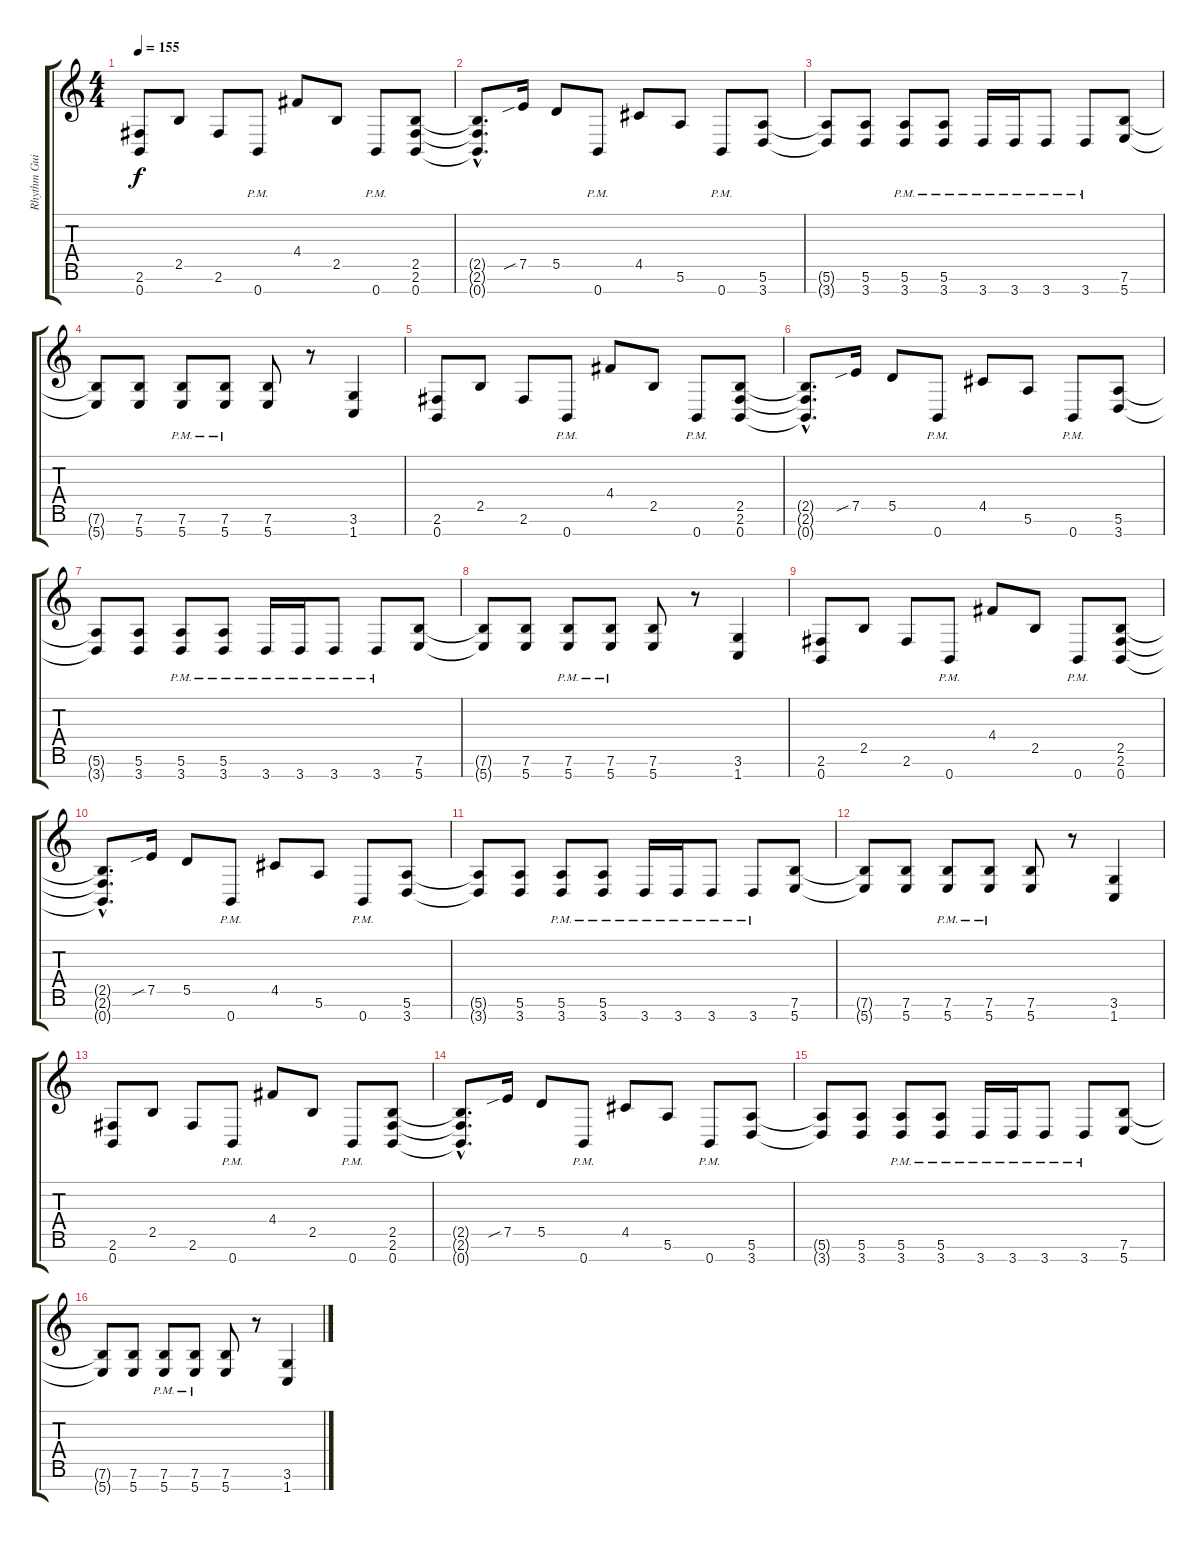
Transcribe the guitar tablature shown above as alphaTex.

\track ("Rhythm Guitar R" "Rhythm Gui") {instrument distortionguitar}
\staff {score tabs}
\tuning (E4 B3 G3 D3 A2 E2 B1) {hide}
\ts (4 4)
\tempo 155
\clef g2
\ks c
(2.6 0.7).8{dy f} 2.5.8 2.6.8 0.7{pm}.8 4.4.8 2.5.8 0.7{pm}.8 (2.5 2.6 0.7).8 |
(2.5{hac t} 2.6{hac t} 0.7{hac t}).8{d} 7.5{sib}.16 5.5.8 0.7{pm}.8 4.5.8 5.6.8 0.7{pm}.8 (5.6 3.7).8 |
(5.6{t} 3.7{t}).8 (5.6 3.7).8 (5.6{pm} 3.7{pm}).8 (5.6{pm} 3.7{pm}).8 3.7{pm}.16 3.7{pm}.16 3.7{pm}.8 3.7{pm}.8 (7.6 5.7).8 |
(7.6{t} 5.7{t}).8 (7.6 5.7).8 (7.6{pm} 5.7{pm}).8 (7.6{pm} 5.7{pm}).8 (7.6 5.7).8 r.8 (3.6 1.7).4 |
(2.6 0.7).8 2.5.8 2.6.8 0.7{pm}.8 4.4.8 2.5.8 0.7{pm}.8 (2.5 2.6 0.7).8 |
(2.5{hac t} 2.6{hac t} 0.7{hac t}).8{d} 7.5{sib}.16 5.5.8 0.7{pm}.8 4.5.8 5.6.8 0.7{pm}.8 (5.6 3.7).8 |
(5.6{t} 3.7{t}).8 (5.6 3.7).8 (5.6{pm} 3.7{pm}).8 (5.6{pm} 3.7{pm}).8 3.7{pm}.16 3.7{pm}.16 3.7{pm}.8 3.7{pm}.8 (7.6 5.7).8 |
(7.6{t} 5.7{t}).8 (7.6 5.7).8 (7.6{pm} 5.7{pm}).8 (7.6{pm} 5.7{pm}).8 (7.6 5.7).8 r.8 (3.6 1.7).4 |
(2.6 0.7).8 2.5.8 2.6.8 0.7{pm}.8 4.4.8 2.5.8 0.7{pm}.8 (2.5 2.6 0.7).8 |
(2.5{hac t} 2.6{hac t} 0.7{hac t}).8{d} 7.5{sib}.16 5.5.8 0.7{pm}.8 4.5.8 5.6.8 0.7{pm}.8 (5.6 3.7).8 |
(5.6{t} 3.7{t}).8 (5.6 3.7).8 (5.6{pm} 3.7{pm}).8 (5.6{pm} 3.7{pm}).8 3.7{pm}.16 3.7{pm}.16 3.7{pm}.8 3.7{pm}.8 (7.6 5.7).8 |
(7.6{t} 5.7{t}).8 (7.6 5.7).8 (7.6{pm} 5.7{pm}).8 (7.6{pm} 5.7{pm}).8 (7.6 5.7).8 r.8 (3.6 1.7).4 |
(2.6 0.7).8 2.5.8 2.6.8 0.7{pm}.8 4.4.8 2.5.8 0.7{pm}.8 (2.5 2.6 0.7).8 |
(2.5{hac t} 2.6{hac t} 0.7{hac t}).8{d} 7.5{sib}.16 5.5.8 0.7{pm}.8 4.5.8 5.6.8 0.7{pm}.8 (5.6 3.7).8 |
(5.6{t} 3.7{t}).8 (5.6 3.7).8 (5.6{pm} 3.7{pm}).8 (5.6{pm} 3.7{pm}).8 3.7{pm}.16 3.7{pm}.16 3.7{pm}.8 3.7{pm}.8 (7.6 5.7).8 |
(7.6{t} 5.7{t}).8 (7.6 5.7).8 (7.6{pm} 5.7{pm}).8 (7.6{pm} 5.7{pm}).8 (7.6 5.7).8 r.8 (3.6 1.7).4
